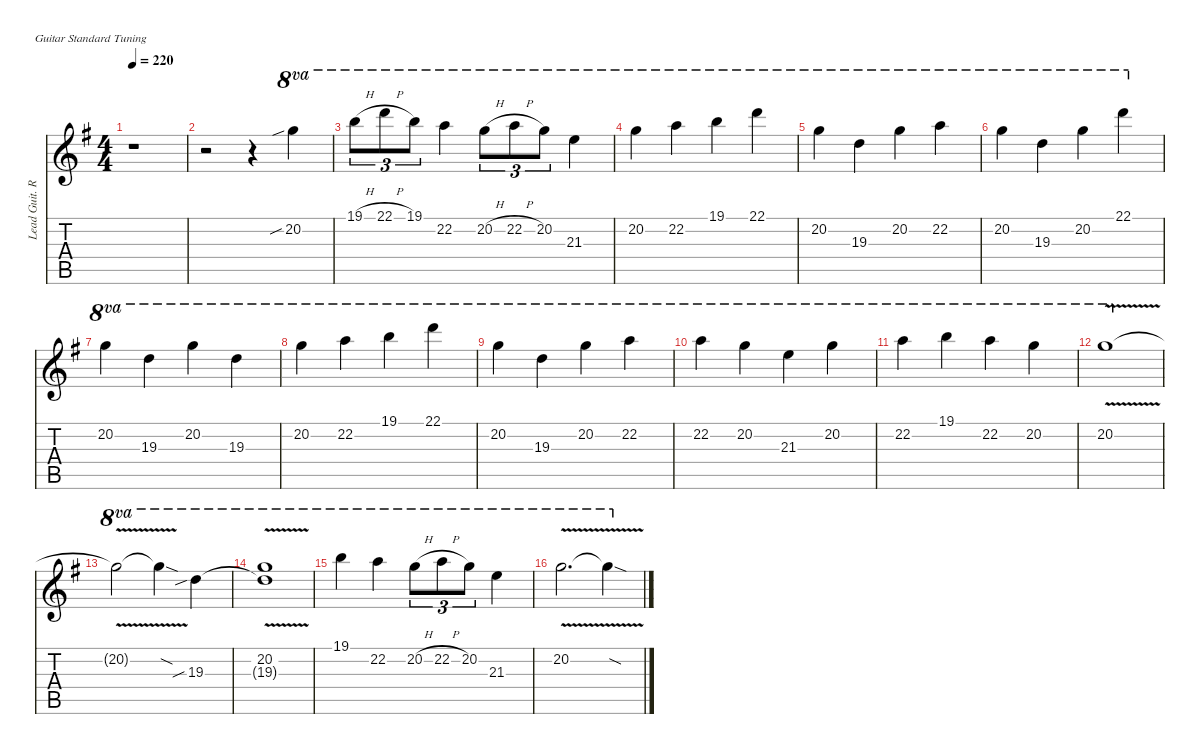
\hideDynamics
\bracketExtendMode nobrackets
\multiBarRest
\otherSystemsTrackNameOrientation horizontal
\track ("Lead Guit. R" "Lead Guit. R") {defaultSystemsLayout 4 multiBarRest instrument distortionguitar}
\staff {score tabs}
\tuning (E4 B3 G3 D3 A2 E2)
\ts (4 4)
\tempo 220
\clef g2
\scale
1.08618
\ks g
r.1{dy f beam Down} |
\scale
0.850355 r.2{beam Down} r.4{beam Down} 20.2{sib acc forcenatural}.4{ot 8va beam Down} |
\scale
1.06346 19.1{h acc forcenatural}.8{tu (3 2) ot 8va beam Down} 22.1{h acc forcenatural}.8{tu (3 2) ot 8va beam Down} 19.1{acc forcenatural}.8{tu (3 2) ot 8va beam Down} 22.2{acc forcenatural}.4{ot 8va beam Down} 20.2{h acc forcenatural}.8{tu (3 2) ot 8va beam Down} 22.2{h acc forcenatural}.8{tu (3 2) ot 8va beam Down} 20.2{acc forcenatural}.8{tu (3 2) ot 8va beam Down} 21.3{acc forcenatural}.4{ot 8va beam Down} |
20.2{acc forcenatural}.4{ot 8va beam Down} 22.2{acc forcenatural}.4{ot 8va beam Down} 19.1{acc forcenatural}.4{ot 8va beam Down} 22.1{acc forcenatural}.4{ot 8va beam Down} |
20.2{acc forcenatural}.4{ot 8va beam Down} 19.3{acc forcenatural}.4{ot 8va beam Down} 20.2{acc forcenatural}.4{ot 8va beam Down} 22.2{acc forcenatural}.4{ot 8va beam Down} |
20.2{acc forcenatural}.4{ot 8va beam Down} 19.3{acc forcenatural}.4{ot 8va beam Down} 20.2{acc forcenatural}.4{ot 8va beam Down} 22.1{acc forcenatural}.4{ot 8va beam Down} |
20.2{acc forcenatural}.4{ot 8va beam Down} 19.3{acc forcenatural}.4{ot 8va beam Down} 20.2{acc forcenatural}.4{ot 8va beam Down} 19.3{acc forcenatural}.4{ot 8va beam Down} |
20.2{acc forcenatural}.4{ot 8va beam Down} 22.2{acc forcenatural}.4{ot 8va beam Down} 19.1{acc forcenatural}.4{ot 8va beam Down} 22.1{acc forcenatural}.4{ot 8va beam Down} |
20.2{acc forcenatural}.4{ot 8va beam Down} 19.3{acc forcenatural}.4{ot 8va beam Down} 20.2{acc forcenatural}.4{ot 8va beam Down} 22.2{acc forcenatural}.4{ot 8va beam Down} |
22.2{acc forcenatural}.4{ot 8va beam Down} 20.2{acc forcenatural}.4{ot 8va beam Down} 21.3{acc forcenatural}.4{ot 8va beam Down} 20.2{acc forcenatural}.4{ot 8va beam Down} |
22.2{acc forcenatural}.4{ot 8va beam Down} 19.1{acc forcenatural}.4{ot 8va beam Down} 22.2{acc forcenatural}.4{ot 8va beam Down} 20.2{acc forcenatural}.4{ot 8va beam Down} |
\scale
1.15006 20.2{v acc forcenatural}.1{ot 8va beam Down} |
\scale
0.938074 20.2{v t acc forcenatural}.2{ot 8va beam Down} 20.2{sod t acc forcenatural}.4{ot 8va beam Down} 19.3{sib acc forcenatural}.4{ot 8va beam Down} |
\scale
0.960164 (20.2{v acc forcenatural} 19.3{t acc forcenatural}).1{ot 8va beam Down} |
\scale
0.951701 19.1{acc forcenatural}.4{ot 8va beam Down} 22.2{acc forcenatural}.4{ot 8va beam Down} 20.2{h acc forcenatural}.8{tu (3 2) ot 8va beam Down} 22.2{h acc forcenatural}.8{tu (3 2) ot 8va beam Down} 20.2{acc forcenatural}.8{tu (3 2) ot 8va beam Down} 21.3{acc forcenatural}.4{ot 8va beam Down} |
20.2{v acc forcenatural}.2{d ot 8va beam Down} 20.2{sod t acc forcenatural}.4{ot 8va beam Down}
